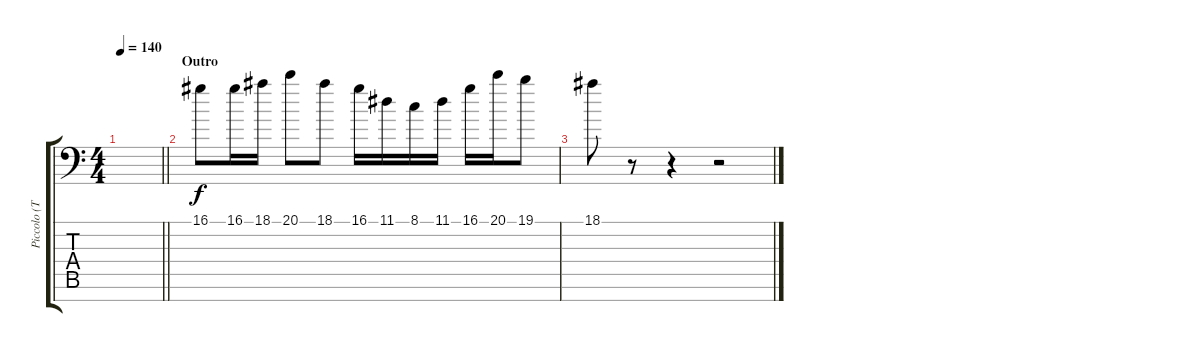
\track ("Piccolo (Tooty)" "Piccolo (T") {instrument piccolo}
\staff {score tabs}
\tuning (E4 B3 G3 D3 A2 E2 C-1) {hide}
\ts (4 4)
\tempo 140
\clef f4
\barLineRight lightlight
\ks c
|
\section ("" "Outro")
16.1.8 16.1.16 18.1.16 20.1.8 18.1.8 16.1.16 11.1.16 8.1.16 11.1.16 16.1.16 20.1.16 19.1.8 |
18.1.8 r.8 r.4 r.2
